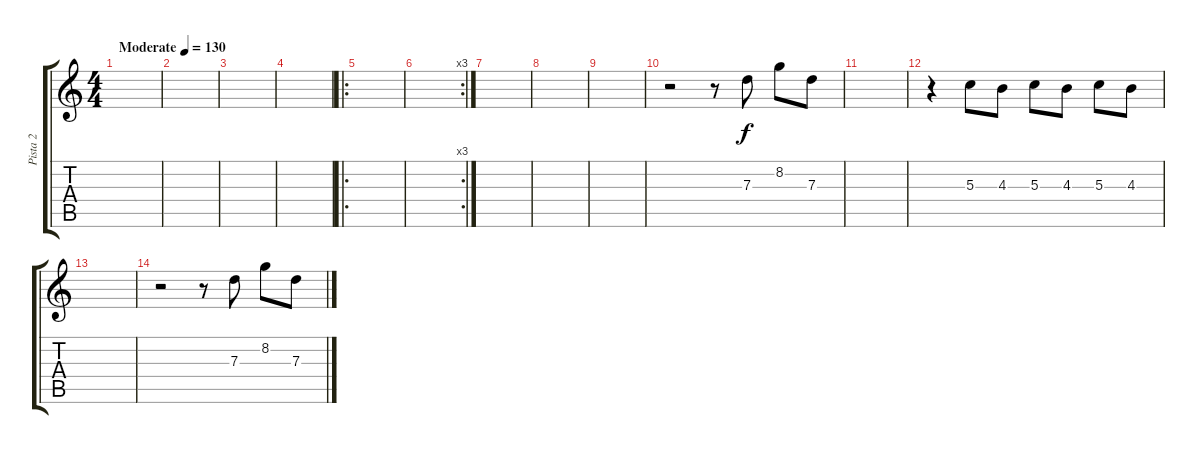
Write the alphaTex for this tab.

\track ("Pista 2" "Pista 2") {instrument distortionguitar}
\staff {score tabs}
\tuning (E4 B3 G3 D3 A2 E2) {hide}
\ts (4 4)
\tempo (130 "Moderate")
\clef g2
\ks c
|
|
|
|
\ro
|
\rc 3
|
|
|
|
r.2 r.8 7.3.8 8.2.8 7.3.8 |
|
r.4 5.3.8 4.3.8 5.3.8 4.3.8 5.3.8 4.3.8 |
|
r.2 r.8 7.3.8 8.2.8 7.3.8
